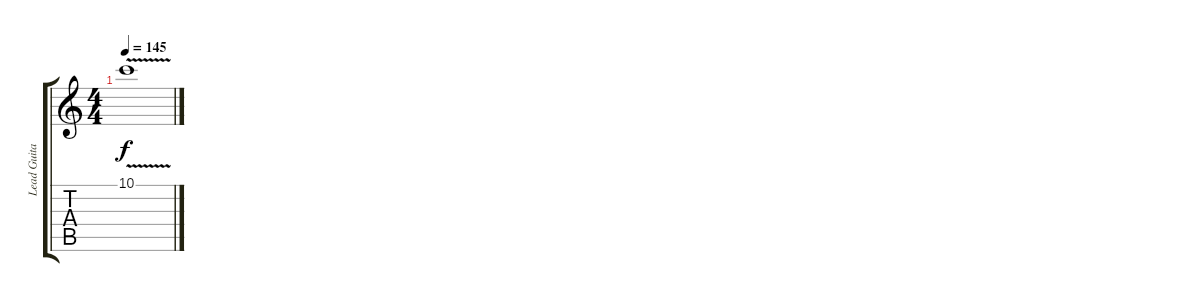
\track ("Lead Guitar" "Lead Guita") {instrument distortionguitar}
\staff {score tabs}
\tuning (D4 A3 F3 C3 G2 C2) {hide}
\ts (4 4)
\tempo 145
\clef g2
\ks c
10.1{v}.1{dy f volume 0}
